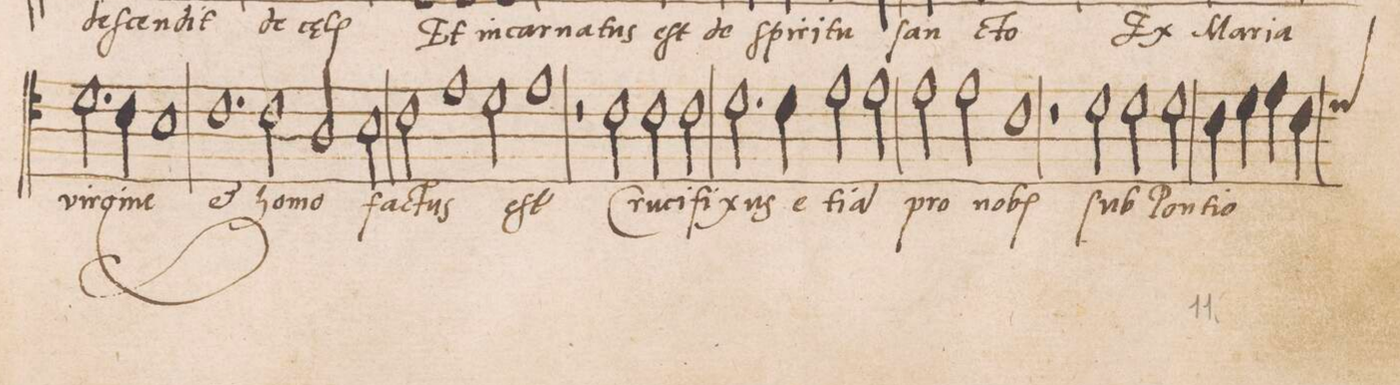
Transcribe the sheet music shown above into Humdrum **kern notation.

**kern	**text
*I"ALTVS	*
*clefC4	*
*k[]	*
*met(C|)	*
*M2/1	*
2.d\	vir-
4c\	-gi-
=56-	=56-
1B	-ne
1.c	et
=57-	=57-
2c\	ho-
2A/	-mo
2B\	fa-
=58-	=58-
2c\	.
1e	.
2d\	-ctus
=59-	=59-
1e	eſt
2r	.
2c\	Cru-
=60-	=60-
2c\	-ci-
2c\	-fi-
2.d\	-xus
4d\	e-
=61-	=61-
2e\	-ti-
2e\	-a(m)
2e\	pro
2e\	no-
=62-	=62-
1c	-b(is)
2r	.
2d\	ſub
=63-	=63-
2d\	Pon-
2d\	-ti-
4c\	-o
4d\	.
4e\	.
*custos:d	*
4c\	.
=64-	=64-
*-	*-
